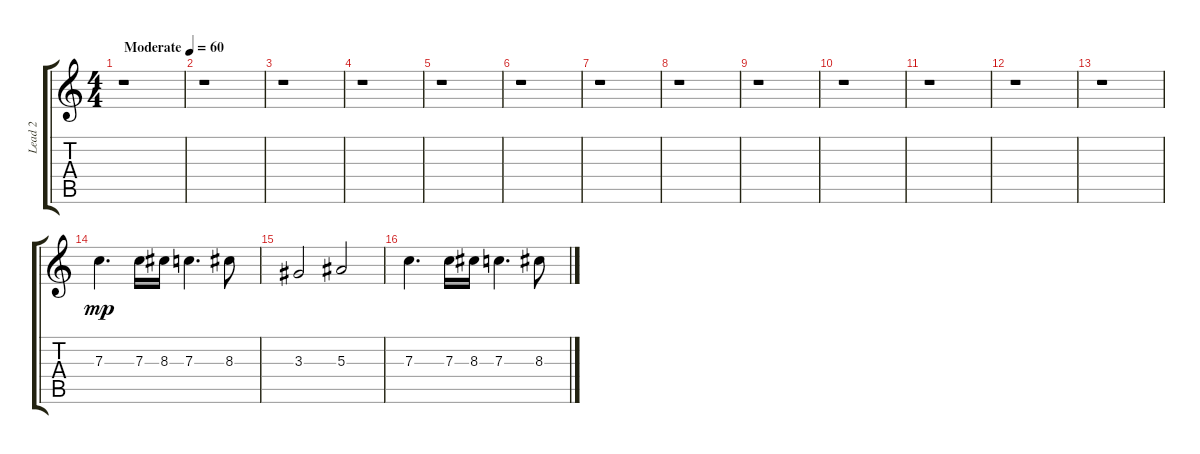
\track ("Lead 2" "Lead 2") {instrument distortionguitar}
\staff {score tabs}
\tuning (D4 A3 F3 C3 G2 C2) {hide}
\ts (4 4)
\tempo (60 "Moderate")
\clef g2
\ks c
r.1{dy mp instrument distortionguitar} |
r.1 |
r.1 |
r.1 |
r.1 |
r.1 |
r.1 |
r.1 |
r.1 |
r.1 |
r.1 |
r.1 |
r.1 |
7.3.4{d} 7.3.16 8.3.16 7.3.4{d} 8.3.8 |
3.3.2 5.3.2 |
7.3.4{d} 7.3.16 8.3.16 7.3.4{d} 8.3.8
